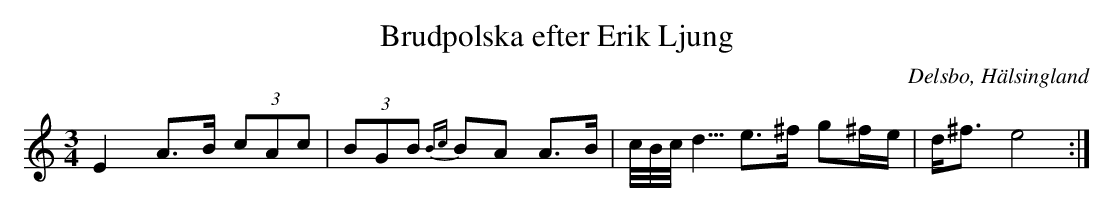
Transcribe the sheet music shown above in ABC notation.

X:1
T: Brudpolska efter Erik Ljung
O: Delsbo, Hälsingland
M: 3/4
L: 1/8
K: Am
E2 A>B (3cAc| (3BGB {Bc}BA A>B|c//B//c//d5/4 e>^f g^f/e/|d<^f e4 :|
